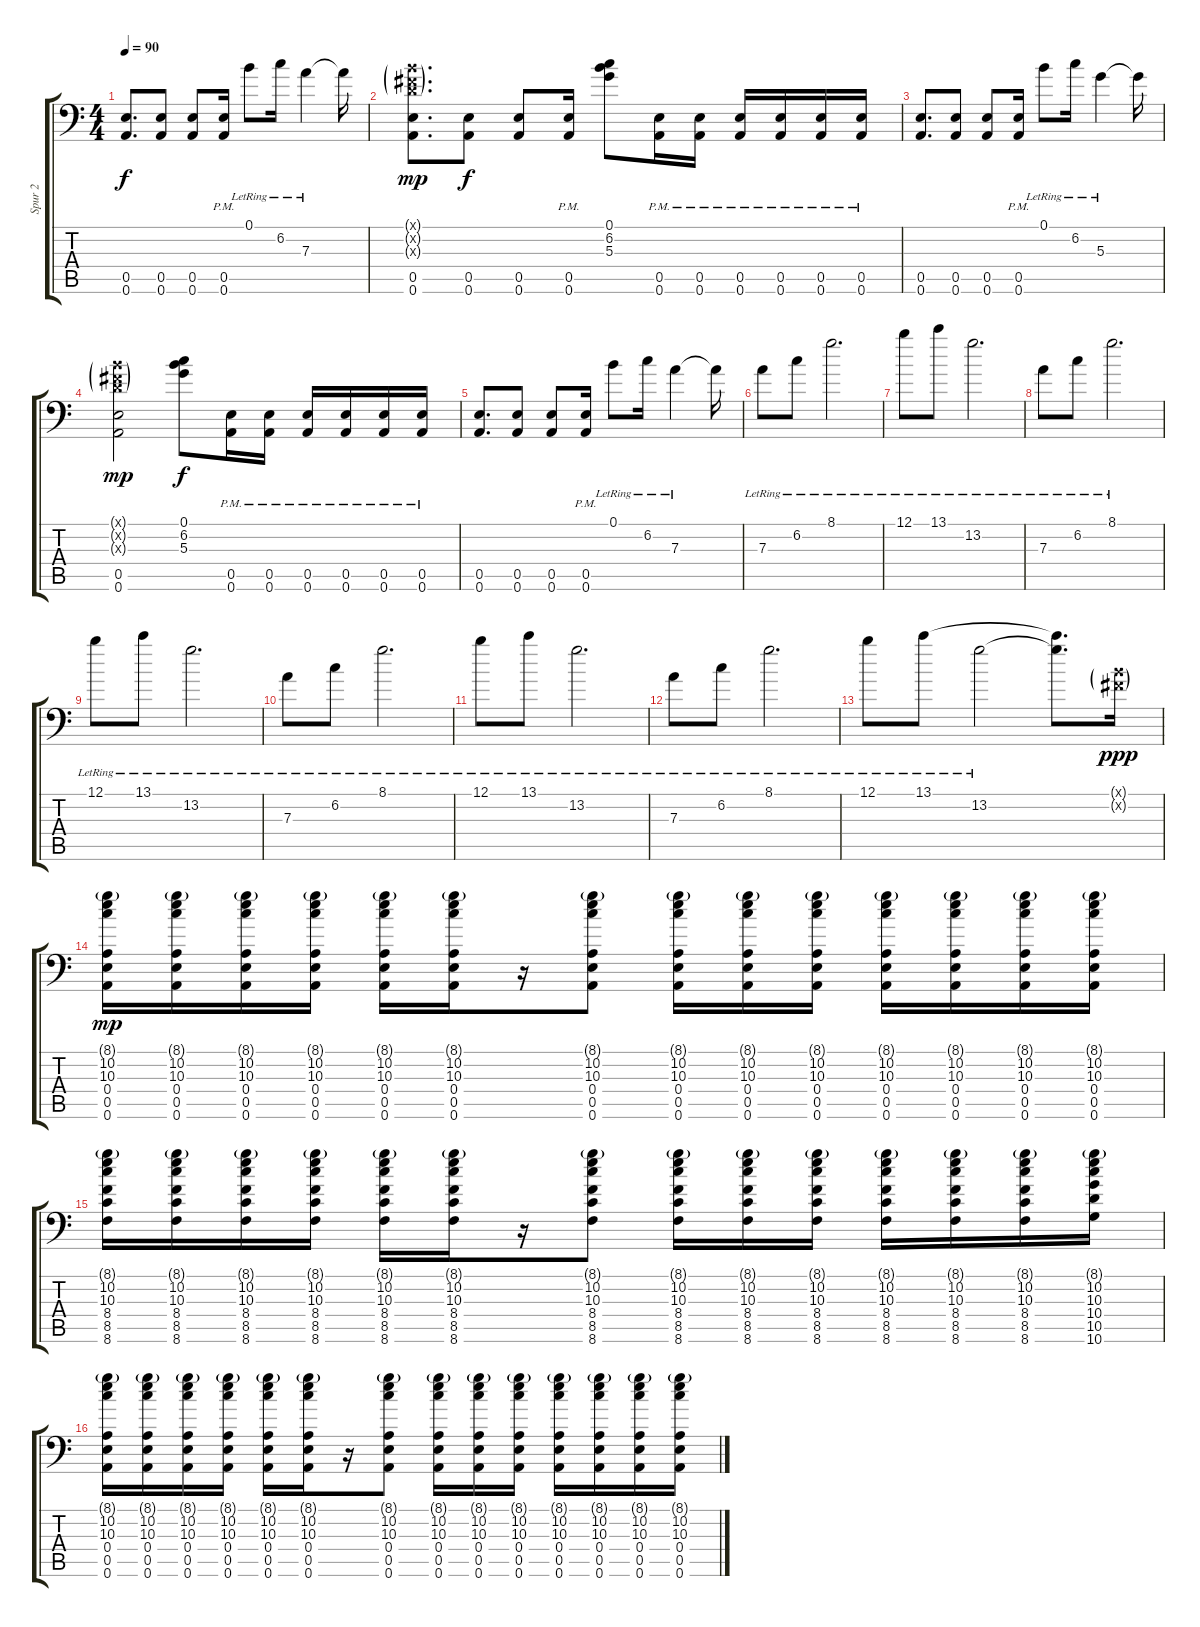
\track ("Spur 2" "Spur 2") {instrument distortionguitar}
\staff {score tabs}
\tuning (B3 Gb3 D3 A2 E2 A1) {hide}
\ts (4 4)
\tempo 90
\clef f4
\ks c
(0.5 0.6).8{d dy f} (0.5 0.6).8 (0.5 0.6).8 (0.5{pm} 0.6{pm}).16 0.1{lr}.8 6.2{lr}.16 7.3{lr}.4 7.3{t}.16 |
(0.1{g x} 0.2{g x} 0.3{g x} 0.5 0.6).8{d dy mp} (0.5 0.6).8{dy f} (0.5 0.6).8 (0.5{pm} 0.6{pm}).16 (0.1 6.2 5.3).8 (0.5{pm} 0.6{pm}).16 (0.5{pm} 0.6{pm}).16 (0.5{pm} 0.6{pm}).16 (0.5{pm} 0.6{pm}).16 (0.5{pm} 0.6{pm}).16 (0.5{pm} 0.6{pm}).16 |
(0.5 0.6).8{d} (0.5 0.6).8 (0.5 0.6).8 (0.5{pm} 0.6{pm}).16 0.1{lr}.8 6.2{lr}.16 5.3{lr}.4 5.3{t}.16 |
(0.1{g x} 0.2{g x} 0.3{g x} 0.5 0.6).2{dy mp} (0.1 6.2 5.3).8{dy f} (0.5{pm} 0.6{pm}).16 (0.5{pm} 0.6{pm}).16 (0.5{pm} 0.6{pm}).16 (0.5{pm} 0.6{pm}).16 (0.5{pm} 0.6{pm}).16 (0.5{pm} 0.6{pm}).16 |
(0.5 0.6).8{d} (0.5 0.6).8 (0.5 0.6).8 (0.5{pm} 0.6{pm}).16 0.1{lr}.8 6.2{lr}.16 7.3{lr}.4 7.3{t}.16 |
7.3{lr}.8 6.2{lr}.8 8.1{lr}.2{d} |
12.1{lr}.8 13.1{lr}.8 13.2{lr}.2{d} |
7.3{lr}.8 6.2{lr}.8 8.1{lr}.2{d} |
12.1{lr}.8 13.1{lr}.8 13.2{lr}.2{d} |
7.3{lr}.8 6.2{lr}.8 8.1{lr}.2{d} |
12.1{lr}.8 13.1{lr}.8 13.2{lr}.2{d} |
7.3{lr}.8 6.2{lr}.8 8.1{lr}.2{d} |
12.1{lr}.8 13.1{lr}.8 13.2{lr}.2 (13.1{t} 13.2{t}).8{d} (0.1{g x} 0.2{g x}).16{dy ppp} |
(8.1{g} 10.2 10.3 0.4 0.5 0.6).16{dy mp} (8.1{g} 10.2 10.3 0.4 0.5 0.6).16 (8.1{g} 10.2 10.3 0.4 0.5 0.6).16 (8.1{g} 10.2 10.3 0.4 0.5 0.6).16 (8.1{g} 10.2 10.3 0.4 0.5 0.6).16 (8.1{g} 10.2 10.3 0.4 0.5 0.6).16 r.16 (8.1{g} 10.2 10.3 0.4 0.5 0.6).8 (8.1{g} 10.2 10.3 0.4 0.5 0.6).16 (8.1{g} 10.2 10.3 0.4 0.5 0.6).16 (8.1{g} 10.2 10.3 0.4 0.5 0.6).16 (8.1{g} 10.2 10.3 0.4 0.5 0.6).16 (8.1{g} 10.2 10.3 0.4 0.5 0.6).16 (8.1{g} 10.2 10.3 0.4 0.5 0.6).16 (8.1{g} 10.2 10.3 0.4 0.5 0.6).16 |
(8.1{g} 10.2 10.3 8.4 8.5 8.6).16 (8.1{g} 10.2 10.3 8.4 8.5 8.6).16 (8.1{g} 10.2 10.3 8.4 8.5 8.6).16 (8.1{g} 10.2 10.3 8.4 8.5 8.6).16 (8.1{g} 10.2 10.3 8.4 8.5 8.6).16 (8.1{g} 10.2 10.3 8.4 8.5 8.6).16 r.16 (8.1{g} 10.2 10.3 8.4 8.5 8.6).8 (8.1{g} 10.2 10.3 8.4 8.5 8.6).16 (8.1{g} 10.2 10.3 8.4 8.5 8.6).16 (8.1{g} 10.2 10.3 8.4 8.5 8.6).16 (8.1{g} 10.2 10.3 8.4 8.5 8.6).16 (8.1{g} 10.2 10.3 8.4 8.5 8.6).16 (8.1{g} 10.2 10.3 8.4 8.5 8.6).16 (8.1{g} 10.2 10.3 10.4 10.5 10.6).16 |
(8.1{g} 10.2 10.3 0.4 0.5 0.6).16 (8.1{g} 10.2 10.3 0.4 0.5 0.6).16 (8.1{g} 10.2 10.3 0.4 0.5 0.6).16 (8.1{g} 10.2 10.3 0.4 0.5 0.6).16 (8.1{g} 10.2 10.3 0.4 0.5 0.6).16 (8.1{g} 10.2 10.3 0.4 0.5 0.6).16 r.16 (8.1{g} 10.2 10.3 0.4 0.5 0.6).8 (8.1{g} 10.2 10.3 0.4 0.5 0.6).16 (8.1{g} 10.2 10.3 0.4 0.5 0.6).16 (8.1{g} 10.2 10.3 0.4 0.5 0.6).16 (8.1{g} 10.2 10.3 0.4 0.5 0.6).16 (8.1{g} 10.2 10.3 0.4 0.5 0.6).16 (8.1{g} 10.2 10.3 0.4 0.5 0.6).16 (8.1{g} 10.2 10.3 0.4 0.5 0.6).16
